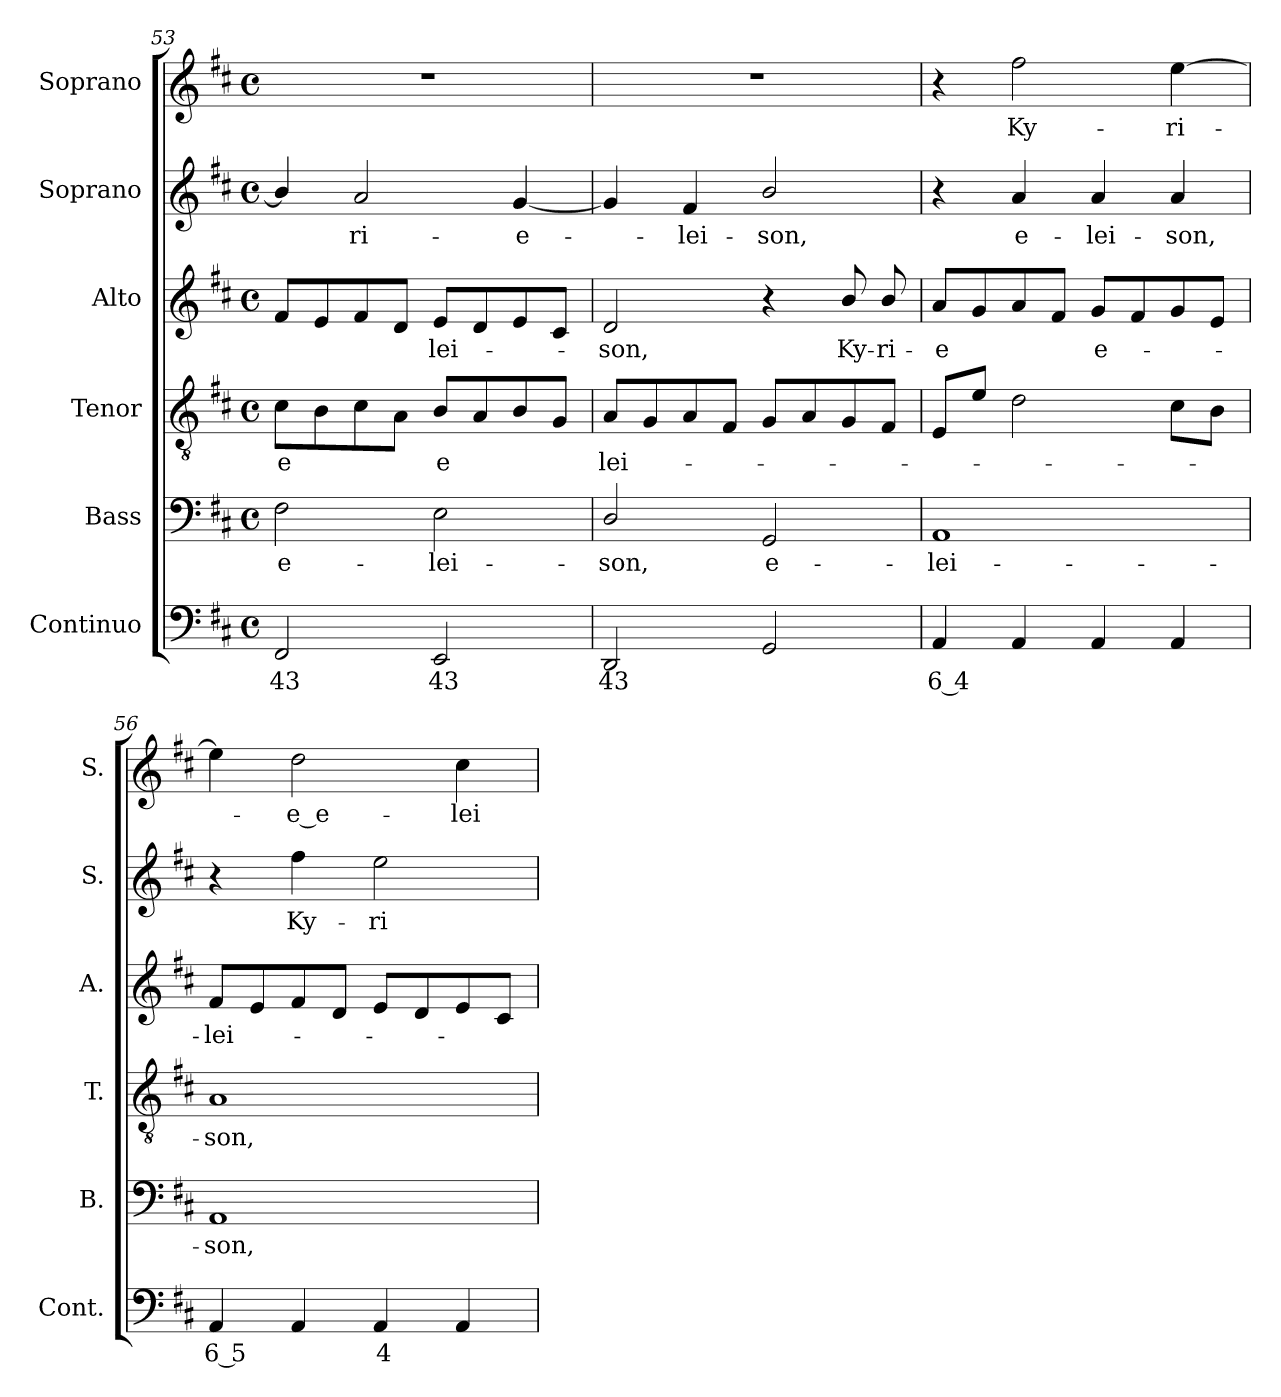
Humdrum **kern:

**kern	**text	**kern	**text	**kern	**text	**kern	**text	**kern	**text	**kern	**text
*part6	*part6	*part5	*part5	*part4	*part4	*part3	*part3	*part2	*part2	*part1	*part1
*staff6	*staff6	*staff5	*staff5	*staff4	*staff4	*staff3	*staff3	*staff2	*staff2	*staff1	*staff1
*I"Continuo	*	*I"Bass	*	*I"Tenor	*	*I"Alto	*	*I"Soprano	*	*I"Soprano	*
*I'Cont.	*	*I'B.	*	*I'T.	*	*I'A.	*	*I'S.	*	*I'S.	*
*clefF4	*	*clefF4	*	*clefGv2	*	*clefG2	*	*clefG2	*	*clefG2	*
*	*	*	*	*ITrd7c12	*	*	*	*	*	*	*
*k[f#c#]	*	*k[f#c#]	*	*k[f#c#]	*	*k[f#c#]	*	*k[f#c#]	*	*k[f#c#]	*
*D:	*	*D:	*	*D:	*	*D:	*	*D:	*	*D:	*
*M4/4	*	*M4/4	*	*M4/4	*	*M4/4	*	*M4/4	*	*M4/4	*
*met(c)	*	*met(c)	*	*met(c)	*	*met(c)	*	*met(c)	*	*met(c)	*
=53	=53	=53	=53	=53	=53	=53	=53	=53	=53	=53	=53
!	!LO:LY:b:color=#000000	!	!	!	!	!	!	!	!	!	!
!	!	!	!LO:LY:b:color=#000000	!	!	!	!	!	!	!	!
!	!	!	!	!	!LO:LY:b:color=#000000	!	!	!	!	!	!
2FF#i/	43	2F#i\	e-	8C#i\L	-e	8f#i/L	.	4bi/]	.	1r	.
.	.	.	.	8BBi\	.	8ei/	.	.	.	.	.
!	!	!	!	!	!	!	!	!	!LO:LY:b:color=#000000	!	!
.	.	.	.	8C#i\	.	8f#i/	.	2ai/	-ri-	.	.
.	.	.	.	8AAi\J	.	8di/J	.	.	.	.	.
!	!LO:LY:b:color=#000000	!	!	!	!	!	!	!	!	!	!
!	!	!	!LO:LY:b:color=#000000	!	!	!	!	!	!	!	!
!	!	!	!	!	!LO:LY:b:color=#000000	!	!	!	!	!	!
!	!	!	!	!	!	!	!LO:LY:b:color=#000000	!	!	!	!
2EEi/	43	2Ei\	-lei-	8BBi/L	e	8ei/L	-lei-	.	.	.	.
.	.	.	.	8AAi/	.	8di/	.	.	.	.	.
!	!	!	!	!	!	!	!	!	!LO:LY:b:color=#000000	!	!
.	.	.	.	8BBi/	.	8ei/	.	[4gi/	-e-	.	.
.	.	.	.	8GGi/J	.	8c#i/J	.	.	.	.	.
!!LO:PB:g=z
=54	=54	=54	=54	=54	=54	=54	=54	=54	=54	=54	=54
!	!LO:LY:b:color=#000000	!	!	!	!	!	!	!	!	!	!
!	!	!	!LO:LY:b:color=#000000	!	!	!	!	!	!	!	!
!	!	!	!	!	!LO:LY:b:color=#000000	!	!	!	!	!	!
!	!	!	!	!	!	!	!LO:LY:b:color=#000000	!	!	!	!
2DDi/	43	2Di/	-son,	8AAi/L	lei-	2di/	-son,	4gi/]	.	1r	.
.	.	.	.	8GGi/	.	.	.	.	.	.	.
!	!	!	!	!	!	!	!	!	!LO:LY:b:color=#000000	!	!
.	.	.	.	8AAi/	.	.	.	4f#i/	-lei-	.	.
.	.	.	.	8FF#i/J	.	.	.	.	.	.	.
!	!	!	!LO:LY:b:color=#000000	!	!	!	!	!	!	!	!
!	!	!	!	!	!	!	!	!	!LO:LY:b:color=#000000	!	!
2GGi/	.	2GGi/	e-	8GGi/L	.	4r	.	2bi/	-son,	.	.
.	.	.	.	8AAi/	.	.	.	.	.	.	.
!	!	!	!	!	!	!	!LO:LY:b:color=#000000	!	!	!	!
.	.	.	.	8GGi/	.	8bi/	Ky-	.	.	.	.
!	!	!	!	!	!	!	!LO:LY:b:color=#000000	!	!	!	!
.	.	.	.	8FF#i/J	.	8bi/	-ri-	.	.	.	.
=55	=55	=55	=55	=55	=55	=55	=55	=55	=55	=55	=55
!	!LO:LY:b:color=#000000	!	!	!	!	!	!	!	!	!	!
!	!	!	!LO:LY:b:color=#000000	!	!	!	!	!	!	!	!
!	!	!	!	!	!	!	!LO:LY:b:color=#000000	!	!	!	!
4AAi/	6 4	1AAi	-lei-	8EEi/L	.	8ai/L	-e	4r	.	4r	.
.	.	.	.	8Ei/J	.	8gi/	.	.	.	.	.
!	!	!	!	!	!	!	!	!	!LO:LY:b:color=#000000	!	!
!	!	!	!	!	!	!	!	!	!	!	!LO:LY:b:color=#000000
4AAi/	.	.	.	2Di\	.	8ai/	.	4ai/	e-	2ff#i\	Ky-
.	.	.	.	.	.	8f#i/J	.	.	.	.	.
!	!	!	!	!	!	!	!LO:LY:b:color=#000000	!	!	!	!
!	!	!	!	!	!	!	!	!	!LO:LY:b:color=#000000	!	!
4AAi/	.	.	.	.	.	8gi/L	e-	4ai/	-lei-	.	.
.	.	.	.	.	.	8f#i/	.	.	.	.	.
!	!	!	!	!	!	!	!	!	!LO:LY:b:color=#000000	!	!
!	!	!	!	!	!	!	!	!	!	!	!LO:LY:b:color=#000000
4AAi/	.	.	.	8C#i\L	.	8gi/	.	4ai/	-son,	[4eei\	-ri-
.	.	.	.	8BBi\J	.	8ei/J	.	.	.	.	.
=56	=56	=56	=56	=56	=56	=56	=56	=56	=56	=56	=56
!	!LO:LY:b:color=#000000	!	!	!	!	!	!	!	!	!	!
!	!	!	!LO:LY:b:color=#000000	!	!	!	!	!	!	!	!
!	!	!	!	!	!LO:LY:b:color=#000000	!	!	!	!	!	!
!	!	!	!	!	!	!	!LO:LY:b:color=#000000	!	!	!	!
4AAi/	6 5	1AAi	-son,	1AAi	-son,	8f#i/L	-lei-	4r	.	4eei\]	.
.	.	.	.	.	.	8ei/	.	.	.	.	.
!	!	!	!	!	!	!	!	!	!LO:LY:b:color=#000000	!	!
!	!	!	!	!	!	!	!	!	!	!	!LO:LY:b:color=#000000
4AAi/	.	.	.	.	.	8f#i/	.	4ff#i\	Ky-	2ddi\	-e_e-
.	.	.	.	.	.	8di/J	.	.	.	.	.
!	!LO:LY:b:color=#000000	!	!	!	!	!	!	!	!	!	!
!	!	!	!	!	!	!	!	!	!LO:LY:b:color=#000000	!	!
4AAi/	4	.	.	.	.	8ei/L	.	2eei\	-ri-	.	.
.	.	.	.	.	.	8di/	.	.	.	.	.
!	!	!	!	!	!	!	!	!	!	!	!LO:LY:b:color=#000000
4AAi/	.	.	.	.	.	8ei/	.	.	.	4cc#i\	-lei-
.	.	.	.	.	.	8c#i/J	.	.	.	.	.
=	=	=	=	=	=	=	=	=	=	=	=
*-	*-	*-	*-	*-	*-	*-	*-	*-	*-	*-	*-
